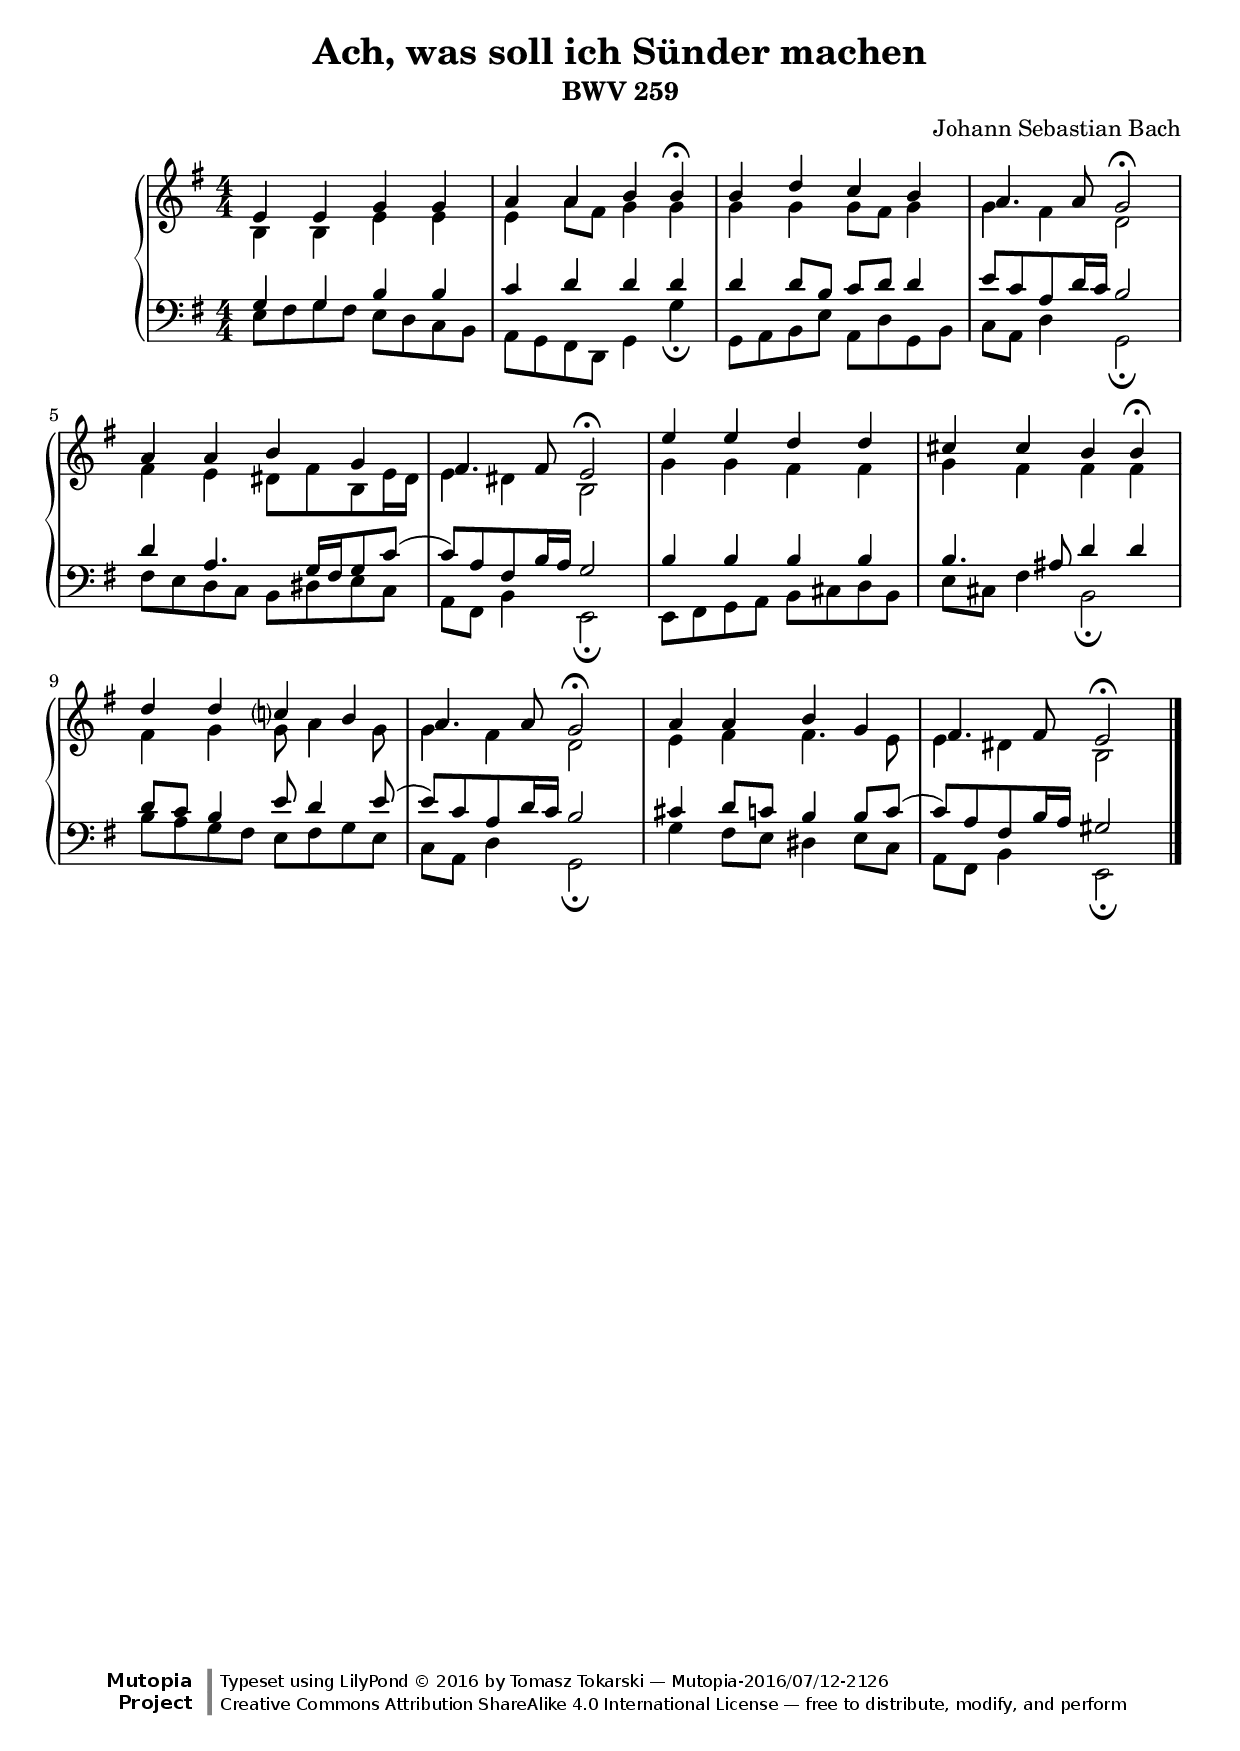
\version "2.18.2"

\language "english"

\header {
    title = "Ach, was soll ich Sünder machen"
    subtitle = "BWV 259"
    composer = "Johann Sebastian Bach"
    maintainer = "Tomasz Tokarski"
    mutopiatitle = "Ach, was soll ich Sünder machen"
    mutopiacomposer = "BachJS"
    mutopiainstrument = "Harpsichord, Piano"
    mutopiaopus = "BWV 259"
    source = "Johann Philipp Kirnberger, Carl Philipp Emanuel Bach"
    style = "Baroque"
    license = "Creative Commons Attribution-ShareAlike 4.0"
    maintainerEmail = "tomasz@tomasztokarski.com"
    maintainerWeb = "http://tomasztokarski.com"

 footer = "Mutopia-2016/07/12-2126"
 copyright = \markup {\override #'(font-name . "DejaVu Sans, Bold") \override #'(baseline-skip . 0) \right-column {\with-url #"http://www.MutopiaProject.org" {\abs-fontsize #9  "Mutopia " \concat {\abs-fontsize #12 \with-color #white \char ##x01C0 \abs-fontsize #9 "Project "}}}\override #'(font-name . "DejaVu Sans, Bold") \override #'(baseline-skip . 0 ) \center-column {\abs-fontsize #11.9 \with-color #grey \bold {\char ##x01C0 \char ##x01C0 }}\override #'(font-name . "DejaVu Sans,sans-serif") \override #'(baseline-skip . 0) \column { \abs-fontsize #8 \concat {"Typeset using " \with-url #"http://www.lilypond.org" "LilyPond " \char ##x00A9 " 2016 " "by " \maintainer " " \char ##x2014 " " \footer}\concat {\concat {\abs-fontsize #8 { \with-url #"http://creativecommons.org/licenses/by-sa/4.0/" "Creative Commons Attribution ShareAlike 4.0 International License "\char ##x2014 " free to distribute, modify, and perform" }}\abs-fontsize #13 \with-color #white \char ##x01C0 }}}
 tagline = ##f
}

soprano =  \relative e' {
    \clef "treble" \key g \major \numericTimeSignature\time 4/4
    e4 e4 g4 g4 |
    a4 a4 b4 b4 ^\fermata |
    b4 d4 c4 b4 |
    a4. a8 g2 ^\fermata |
    a4 a4 b4 g4 |
    fs4. fs8 e2 ^\fermata |
    e'4 e4 d4 d4 |
    cs4 cs4 b4 b4 ^\fermata |
    d4 d4 c ?4 b4 |
    a4. a8 g2 ^\fermata |
    a4 a4 b4 g4 |
    fs4. fs8 e2 ^\fermata \bar "|."
}

alto =  \relative b {
    \clef "treble" \key g \major \numericTimeSignature\time 4/4
    b4 b4 e4 e4 |
    e4 a8 [ fs8 ] g4 g4 |
    g4 g4 g8 [ fs8 ] g4 |
    g4 fs4 d2 |
    fs4 e4 ds8 [ fs8 b,8 e16 ds16 ] |
    e4 ds4 b2 |
    g'4 g4 fs4 fs4 |
    g4 fs4 fs4 fs4 |
    fs4 g4 g8 a4 g8 |
    g4 fs4 d2 |
    e4 fs4 fs4. e8 |
    e4 ds4 b2 \bar "|."
}

tenor =  \relative g {
    \clef "bass" \key g \major \numericTimeSignature\time 4/4
    g4 g4 b4 b4 |
    c4 d4 d4 d4 |
    d4 d8 [ b8 ] c8 [ d8 ] d4 |
    e8 [ c8 a8 d16 c16 ] b2 |
    d4 a4. g16 [ fs16 g8 c8 ( ] |
    c8 ) [ a8 fs8 b16 a16 ] g2 |
    b4 b4 b4 b4 |
    b4. as8 d4 d4 |
    d8 [ c8 ] b4 e8 d4 e8 ( |
    e8 ) [ c8 a8 d16 c16 ] b2 |
    cs4 d8 [ c8 ] b4 b8 [ c8 ( ] |
    c8 ) [ a8 fs8 b16 a16 ] gs2 \bar "|."
}

bass =  \relative e {
    \clef "bass" \key g \major \numericTimeSignature\time 4/4
    e8 [ fs8 g8 fs8 ] e8 [ d8 c8 b8 ] |
    a8 [ g8 fs8 d8 ] g4 g'4 _\fermata |
    g,8 [ a8 b8 e8 ] a,8 [ d8 g,8 b8 ] |
    c8 [ a8 ] d4 g,2 _\fermata |
    fs'8 [ e8 d8 c8 ] b8 [ ds8 e8 c8 ] |
    a8 [ fs8 ] b4 e,2 _\fermata |
    e8 [ fs8 g8 a8 ] b8 [ cs8 d8 b8 ] |
    e8 [ cs8 ] fs4 b,2 _\fermata |
    b'8 [ a8 g8 fs8 ] e8 [ fs8 g8 e8 ] |
    c8 [ a8 ] d4 g,2 _\fermata |
    g'4 fs8 [ e8 ] ds4 e8 [ c8 ] |
    a8 [ fs8 ] b4 e,2 _\fermata \bar "|."
}

staffs = {
    \new PianoStaff
    <<
        \new Staff <<
            \context Staff <<
                \context Voice = "Soprano" { \voiceOne \soprano }
                \context Voice = "Alto" { \voiceTwo \alto }
            >>
        >>
        \new Staff <<
            \context Staff <<
                \context Voice = "Tenor" { \voiceOne \tenor }
                \context Voice = "Bass" { \voiceTwo \bass }
            >>
        >>
    >>
}

\score {
    \staffs
    \layout {}
}

\score {
    \unfoldRepeats \staffs
    \midi { \tempo 4 = 60 }
}
